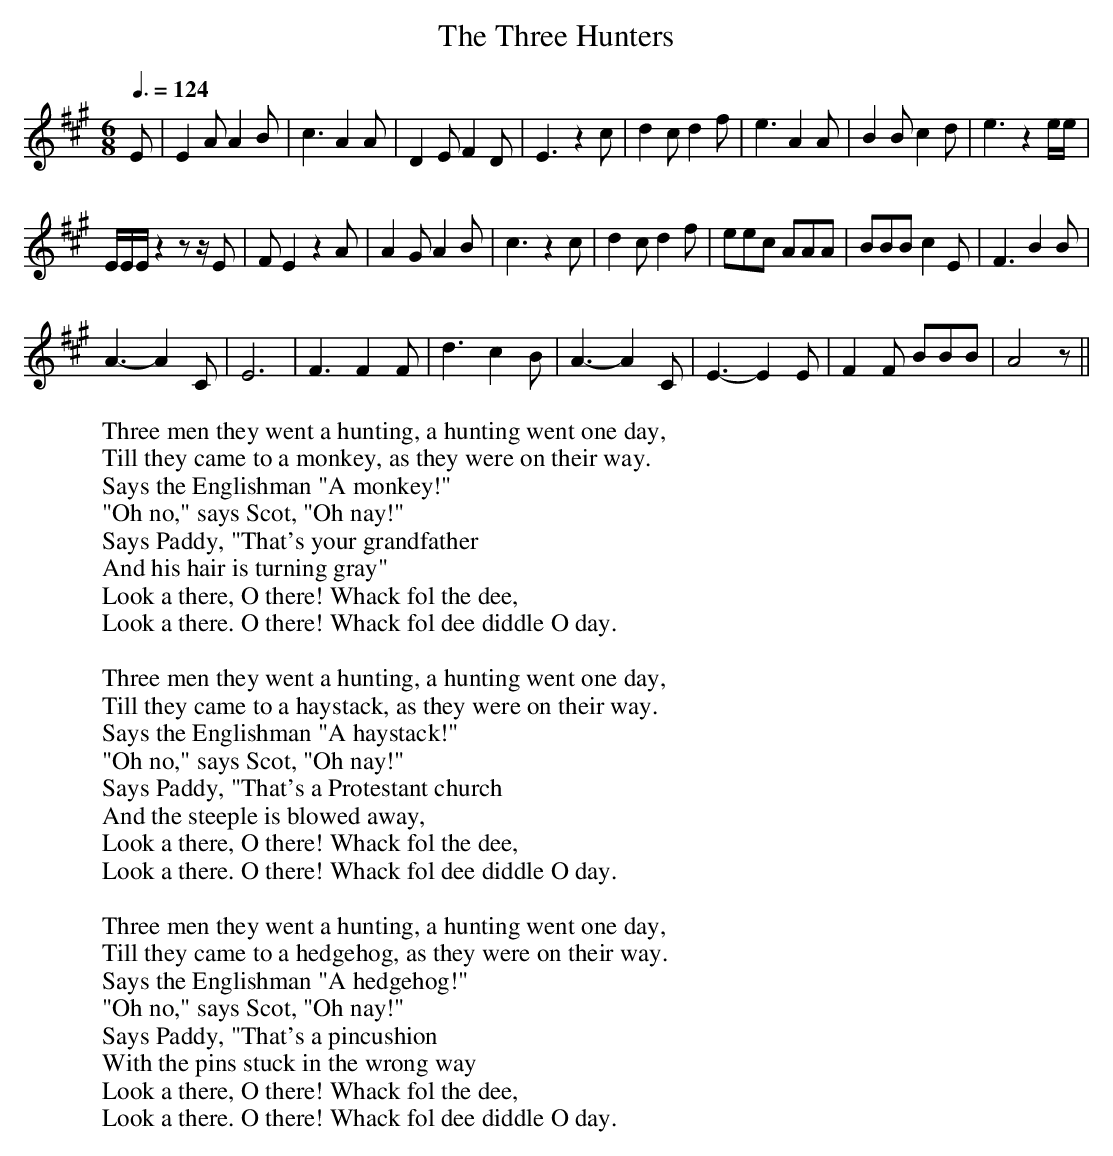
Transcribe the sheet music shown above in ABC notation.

X:1
T:Three Hunters, The
M:6/8
L:1/8
Q:3/8=124
W:Three men they went a hunting, a hunting went one day,
W:Till they came to a monkey, as they were on their way.
W:Says the Englishman "A monkey!"
W:"Oh no," says Scot, "Oh nay!"
W:Says Paddy, "That's your grandfather
W:And his hair is turning gray"
W:Look a there, O there! Whack fol the dee,
W:Look a there. O there! Whack fol dee diddle O day.
W:
W:Three men they went a hunting, a hunting went one day,
W:Till they came to a haystack, as they were on their way.
W:Says the Englishman "A haystack!"
W:"Oh no," says Scot, "Oh nay!"
W:Says Paddy, "That's a Protestant church
W:And the steeple is blowed away,
W:Look a there, O there! Whack fol the dee,
W:Look a there. O there! Whack fol dee diddle O day.
W:
W:Three men they went a hunting, a hunting went one day,
W:Till they came to a hedgehog, as they were on their way.
W:Says the Englishman "A hedgehog!"
W:"Oh no," says Scot, "Oh nay!"
W:Says Paddy, "That's a pincushion
W:With the pins stuck in the wrong way
W:Look a there, O there! Whack fol the dee,
W:Look a there. O there! Whack fol dee diddle O day.
K:A
E|E2A A2B|c3 A2A|D2E F2D|E3 z2c|\
d2c d2f|e3 A2A|B2B c2d|e3 z2e/e/|
E/E/E/z2zz/E|FE2 z2A|A2G A2B|c3 z2c|\
d2c d2f|eec AAA|BBB c2E|F3 B2B|
A3- A2C|E6|F3 F2F|d3 c2B|\
A3- A2C|E3- E2E|F2F BBB|A4z||
